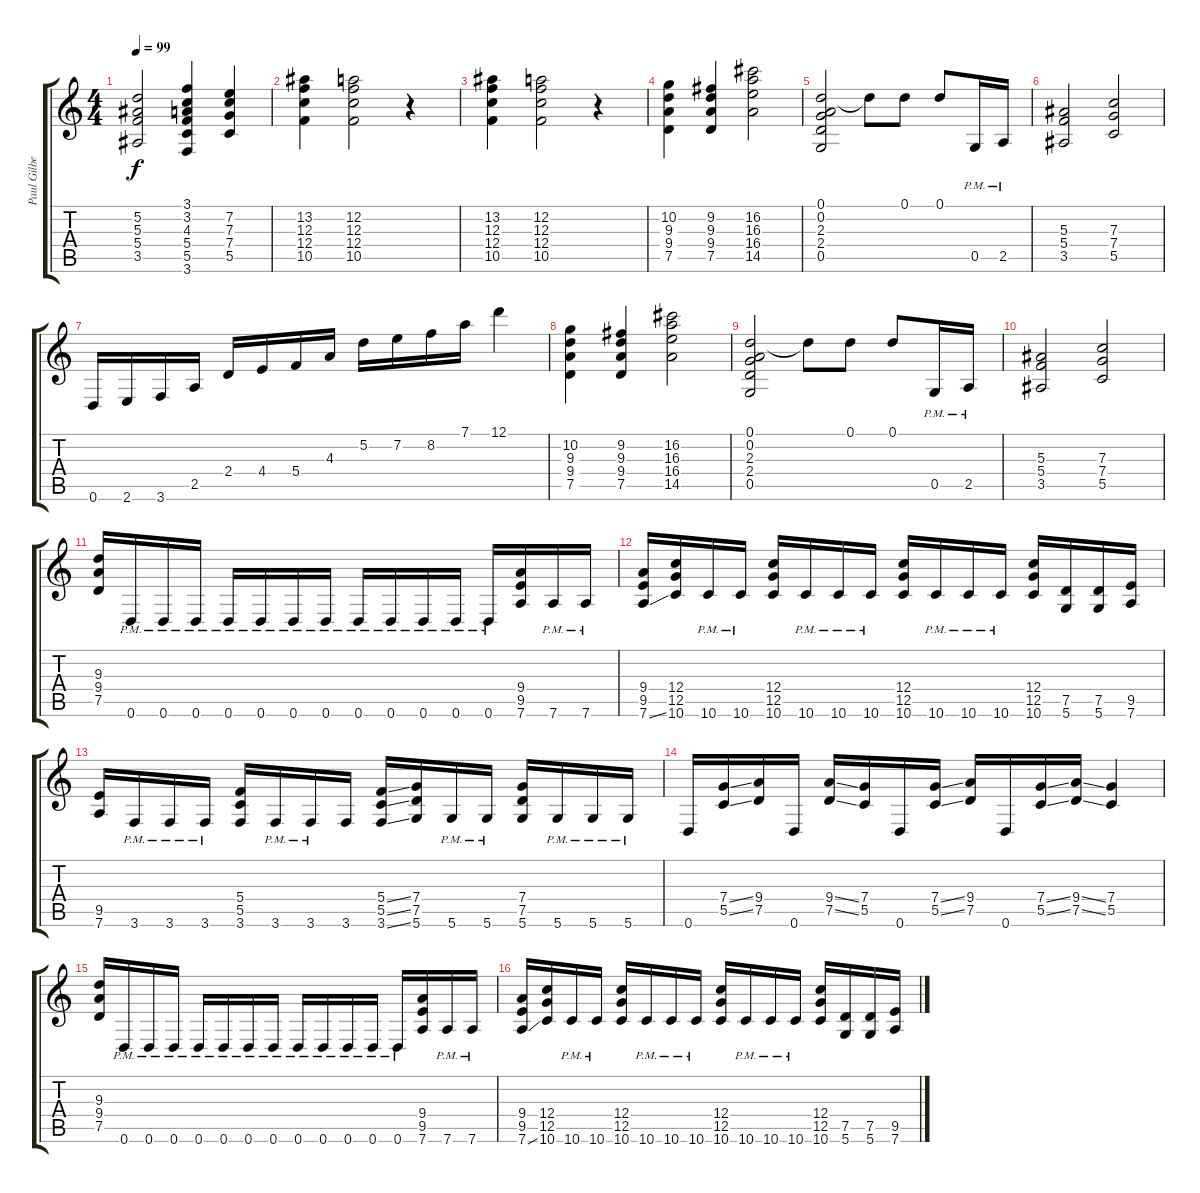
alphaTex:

\track ("Paul Gilbert" "Paul Gilbe") {instrument distortionguitar}
\staff {score tabs}
\tuning (D4 A3 F3 C3 G2 D2) {hide}
\ts (4 4)
\tempo 99
\clef g2
\ks c
(5.2 5.3 5.4 3.5).2{dy f} (3.1 3.2 4.3 5.4 5.5 3.6).4 (7.2 7.3 7.4 5.5).4 |
(13.2 12.3 12.4 10.5).4 (12.2 12.3 12.4 10.5).2 r.4 |
(13.2 12.3 12.4 10.5).4 (12.2 12.3 12.4 10.5).2 r.4 |
(10.2 9.3 9.4 7.5).4 (9.2 9.3 9.4 7.5).4 (16.2 16.3 16.4 14.5).2 |
(0.1 0.2 2.3 2.4 0.5).2 0.1{t}.8 0.1.8 0.1.8 0.5{pm}.16 2.5{pm}.16 |
(5.3 5.4 3.5).2 (7.3 7.4 5.5).2 |
0.6.16 2.6.16 3.6.16 2.5.16 2.4.16 4.4.16 5.4.16 4.3.16 5.2.16 7.2.16 8.2.16 7.1.16 12.1.4 |
(10.2 9.3 9.4 7.5).4 (9.2 9.3 9.4 7.5).4 (16.2 16.3 16.4 14.5).2 |
(0.1 0.2 2.3 2.4 0.5).2 0.1{t}.8 0.1.8 0.1.8 0.5{pm}.16 2.5{pm}.16 |
(5.3 5.4 3.5).2 (7.3 7.4 5.5).2 |
(9.3 9.4 7.5).16 0.6{pm}.16 0.6{pm}.16 0.6{pm}.16 0.6{pm}.16 0.6{pm}.16 0.6{pm}.16 0.6{pm}.16 0.6{pm}.16 0.6{pm}.16 0.6{pm}.16 0.6{pm}.16 0.6{pm}.16 (9.4 9.5 7.6).16 7.6{pm}.16 7.6{pm}.16 |
(9.4 9.5 7.6{ss}).16 (12.4 12.5 10.6).16 10.6{pm}.16 10.6{pm}.16 (12.4 12.5 10.6).16 10.6{pm}.16 10.6{pm}.16 10.6{pm}.16 (12.4 12.5 10.6).16 10.6{pm}.16 10.6{pm}.16 10.6{pm}.16 (12.4 12.5 10.6).16 (7.5 5.6).16 (7.5 5.6).16 (9.5 7.6).16 |
(9.5 7.6).16 3.6{pm}.16 3.6{pm}.16 3.6{pm}.16 (5.4 5.5 3.6).16 3.6{pm}.16 3.6{pm}.16 3.6.16 (5.4{ss} 5.5{ss} 3.6{ss}).16 (7.4 7.5 5.6).16 5.6{pm}.16 5.6{pm}.16 (7.4 7.5 5.6).16 5.6{pm}.16 5.6{pm}.16 5.6{pm}.16 |
0.6.16 (7.4{ss} 5.5{ss}).16 (9.4 7.5).16 0.6.16 (9.4{ss} 7.5{ss}).16 (7.4 5.5).16 0.6.16 (7.4{ss} 5.5{ss}).16 (9.4 7.5).16 0.6.16 (7.4{ss} 5.5{ss}).16 (9.4{ss} 7.5{ss}).16 (7.4 5.5).4 |
(9.3 9.4 7.5).16 0.6{pm}.16 0.6{pm}.16 0.6{pm}.16 0.6{pm}.16 0.6{pm}.16 0.6{pm}.16 0.6{pm}.16 0.6{pm}.16 0.6{pm}.16 0.6{pm}.16 0.6{pm}.16 0.6{pm}.16 (9.4 9.5 7.6).16 7.6{pm}.16 7.6{pm}.16 |
(9.4 9.5 7.6{ss}).16 (12.4 12.5 10.6).16 10.6{pm}.16 10.6{pm}.16 (12.4 12.5 10.6).16 10.6{pm}.16 10.6{pm}.16 10.6{pm}.16 (12.4 12.5 10.6).16 10.6{pm}.16 10.6{pm}.16 10.6{pm}.16 (12.4 12.5 10.6).16 (7.5 5.6).16 (7.5 5.6).16 (9.5 7.6).16
